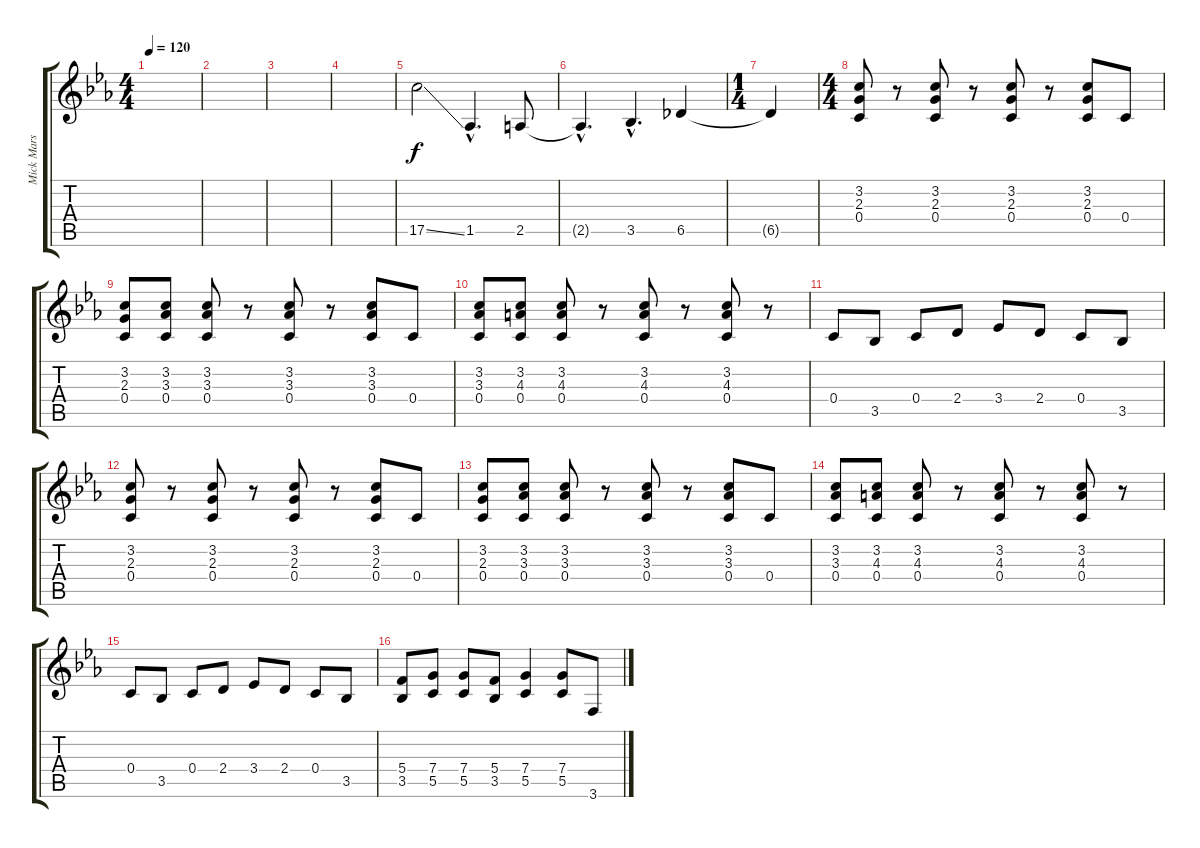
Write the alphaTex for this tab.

\track ("Mick Mars Overdriven" "Mick Mars ") {instrument overdrivenguitar}
\staff {score tabs}
\tuning (D4 A3 F3 C3 G2 D2) {hide}
\ts (4 4)
\tempo 120
\clef g2
\ks cminor
|
|
|
|
17.5{ss}.2 1.5{hac}.4{d} 2.5.8 |
2.5{hac t}.4{d} 3.5{hac}.4{d} 6.5.4 |
\ts (1 4)
6.5{t}.4 |
\ts (4 4)
(3.2 2.3 0.4).8 r.8 (3.2 2.3 0.4).8 r.8 (3.2 2.3 0.4).8 r.8 (3.2 2.3 0.4).8 0.4.8 |
(3.2 2.3 0.4).8 (3.2 3.3 0.4).8 (3.2 3.3 0.4).8 r.8 (3.2 3.3 0.4).8 r.8 (3.2 3.3 0.4).8 0.4.8 |
(3.2 3.3 0.4).8 (3.2 4.3 0.4).8 (3.2 4.3 0.4).8 r.8 (3.2 4.3 0.4).8 r.8 (3.2 4.3 0.4).8 r.8 |
0.4.8 3.5.8 0.4.8 2.4.8 3.4.8 2.4.8 0.4.8 3.5.8 |
(3.2 2.3 0.4).8 r.8 (3.2 2.3 0.4).8 r.8 (3.2 2.3 0.4).8 r.8 (3.2 2.3 0.4).8 0.4.8 |
(3.2 2.3 0.4).8 (3.2 3.3 0.4).8 (3.2 3.3 0.4).8 r.8 (3.2 3.3 0.4).8 r.8 (3.2 3.3 0.4).8 0.4.8 |
(3.2 3.3 0.4).8 (3.2 4.3 0.4).8 (3.2 4.3 0.4).8 r.8 (3.2 4.3 0.4).8 r.8 (3.2 4.3 0.4).8 r.8 |
0.4.8 3.5.8 0.4.8 2.4.8 3.4.8 2.4.8 0.4.8 3.5.8 |
(5.4 3.5).8 (7.4 5.5).8 (7.4 5.5).8 (5.4 3.5).8 (7.4 5.5).4 (7.4 5.5{ss}).8 3.6.8
